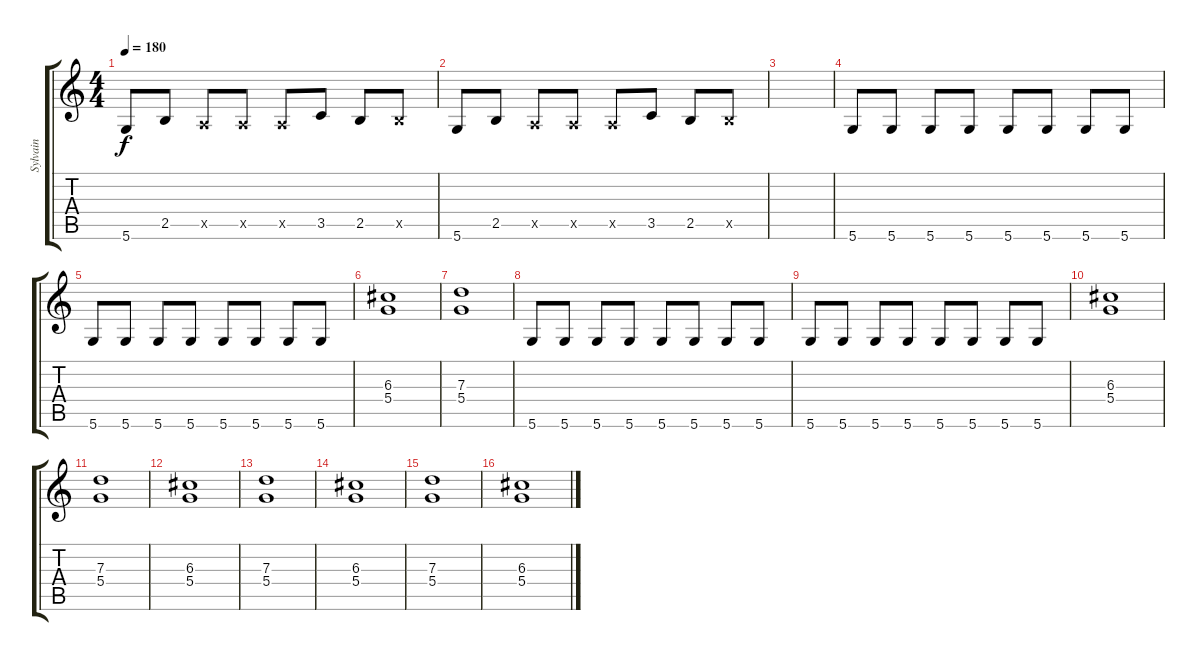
\track ("Sylvain" "Sylvain") {instrument distortionguitar}
\staff {score tabs}
\tuning (E4 B3 G3 D3 A2 D2) {hide}
\ts (4 4)
\tempo 180
\clef g2
\ks c
5.6.8{dy f} 2.5.8 0.5{x}.8 0.5{x}.8 0.5{x}.8 3.5.8 2.5.8 2.5{x}.8 |
5.6.8 2.5.8 0.5{x}.8 0.5{x}.8 0.5{x}.8 3.5.8 2.5.8 2.5{x}.8 |
|
5.6.8{volume 14} 5.6.8 5.6.8 5.6.8 5.6.8 5.6.8 5.6.8 5.6.8 |
5.6.8 5.6.8 5.6.8 5.6.8 5.6.8 5.6.8 5.6.8 5.6.8 |
(6.3 5.4).1 |
(7.3 5.4).1 |
5.6.8{volume 14} 5.6.8 5.6.8 5.6.8 5.6.8 5.6.8 5.6.8 5.6.8 |
5.6.8 5.6.8 5.6.8 5.6.8 5.6.8 5.6.8 5.6.8 5.6.8 |
(6.3 5.4).1 |
(7.3 5.4).1 |
(6.3 5.4).1 |
(7.3 5.4).1 |
(6.3 5.4).1 |
(7.3 5.4).1 |
(6.3 5.4).1
